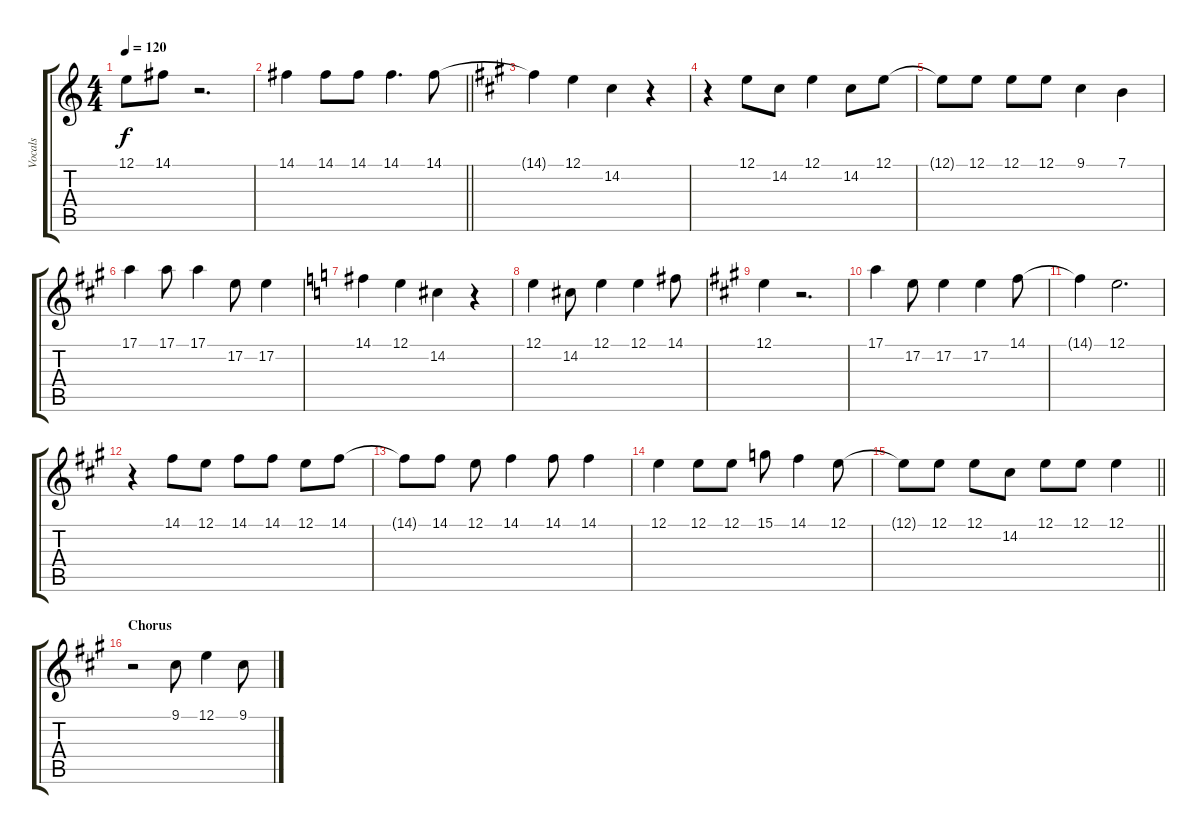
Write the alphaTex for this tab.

\track ("Vocals" "Vocals") {instrument harmonica}
\staff {score tabs}
\tuning (E4 B3 G3 D3 A2 E2) {hide}
\ts (4 4)
\tempo 120
\clef g2
\ks c
12.1{t}.8{dy f} 14.1.8 r.2{d} |
\barLineRight lightlight
14.1.4 14.1.8 14.1.8 14.1.4{d} 14.1.8 |
\ks a
14.1{t}.4 12.1.4 14.2.4 r.4 |
r.4 12.1.8 14.2.8 12.1.4 14.2.8 12.1.8 |
12.1{t}.8 12.1.8 12.1.8 12.1.8 9.1.4 7.1.4 |
17.1.4 17.1.8 17.1.4 17.2.8 17.2.4 |
\ks c
14.1.4 12.1.4 14.2.4 r.4 |
12.1.4 14.2.8 12.1.4 12.1.4 14.1.8 |
\ks a
12.1.4 r.2{d} |
17.1.4 17.2.8 17.2.4 17.2.4 14.1.8 |
14.1{t}.4 12.1.2{d} |
r.4 14.1.8 12.1.8 14.1.8 14.1.8 12.1.8 14.1.8 |
14.1{t}.8 14.1.8 12.1.8 14.1.4 14.1.8 14.1.4 |
12.1.4 12.1.8 12.1.8 15.1.8 14.1.4 12.1.8 |
\barLineRight lightlight
12.1{t}.8 12.1.8 12.1.8 14.2.8 12.1.8 12.1.8 12.1.4 |
\section ("" "Chorus")
r.2 9.1.8 12.1.4 9.1.8
